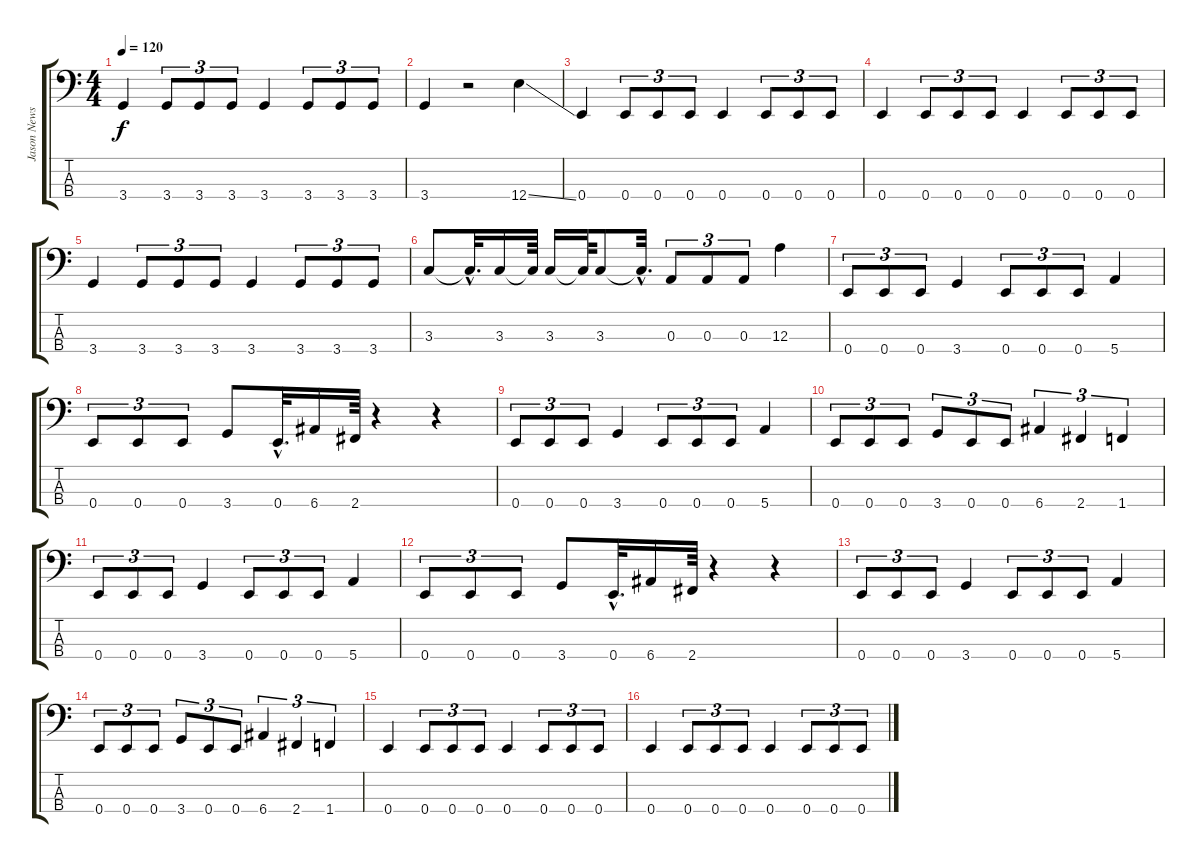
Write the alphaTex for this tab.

\track ("Jason Newsted" "Jason News") {instrument electricbasspick}
\staff {score tabs}
\tuning (G2 D2 A1 E1) {hide}
\ts (4 4)
\tempo 120
\clef f4
\ks c
3.4.4{dy f} 3.4.8{tu (3 2)} 3.4.8{tu (3 2)} 3.4.8{tu (3 2)} 3.4.4 3.4.8{tu (3 2)} 3.4.8{tu (3 2)} 3.4.8{tu (3 2)} |
3.4.4 r.2 12.4{ss}.4 |
0.4.4 0.4.8{tu (3 2)} 0.4.8{tu (3 2)} 0.4.8{tu (3 2)} 0.4.4 0.4.8{tu (3 2)} 0.4.8{tu (3 2)} 0.4.8{tu (3 2)} |
0.4.4 0.4.8{tu (3 2)} 0.4.8{tu (3 2)} 0.4.8{tu (3 2)} 0.4.4 0.4.8{tu (3 2)} 0.4.8{tu (3 2)} 0.4.8{tu (3 2)} |
3.4.4 3.4.8{tu (3 2)} 3.4.8{tu (3 2)} 3.4.8{tu (3 2)} 3.4.4 3.4.8{tu (3 2)} 3.4.8{tu (3 2)} 3.4.8{tu (3 2)} |
3.3.8 3.3{hac t}.32{d} 3.3.16 3.3{t}.64 3.3.16 3.3{t}.64 3.3.8 3.3{hac t}.32{d} 0.3.8{tu (3 2)} 0.3.8{tu (3 2)} 0.3.8{tu (3 2)} 12.3.4 |
0.4.8{tu (3 2)} 0.4.8{tu (3 2)} 0.4.8{tu (3 2)} 3.4.4 0.4.8{tu (3 2)} 0.4.8{tu (3 2)} 0.4.8{tu (3 2)} 5.4.4 |
0.4.8{tu (3 2)} 0.4.8{tu (3 2)} 0.4.8{tu (3 2)} 3.4.8 0.4{hac}.32{d} 6.4.16 2.4.64 r.4 r.4 |
0.4.8{tu (3 2)} 0.4.8{tu (3 2)} 0.4.8{tu (3 2)} 3.4.4 0.4.8{tu (3 2)} 0.4.8{tu (3 2)} 0.4.8{tu (3 2)} 5.4.4 |
0.4.8{tu (3 2)} 0.4.8{tu (3 2)} 0.4.8{tu (3 2)} 3.4.8{tu (3 2)} 0.4.8{tu (3 2)} 0.4.8{tu (3 2)} 6.4.4{tu (3 2)} 2.4.4{tu (3 2)} 1.4.4{tu (3 2)} |
0.4.8{tu (3 2)} 0.4.8{tu (3 2)} 0.4.8{tu (3 2)} 3.4.4 0.4.8{tu (3 2)} 0.4.8{tu (3 2)} 0.4.8{tu (3 2)} 5.4.4 |
0.4.8{tu (3 2)} 0.4.8{tu (3 2)} 0.4.8{tu (3 2)} 3.4.8 0.4{hac}.32{d} 6.4.16 2.4.64 r.4 r.4 |
0.4.8{tu (3 2)} 0.4.8{tu (3 2)} 0.4.8{tu (3 2)} 3.4.4 0.4.8{tu (3 2)} 0.4.8{tu (3 2)} 0.4.8{tu (3 2)} 5.4.4 |
0.4.8{tu (3 2)} 0.4.8{tu (3 2)} 0.4.8{tu (3 2)} 3.4.8{tu (3 2)} 0.4.8{tu (3 2)} 0.4.8{tu (3 2)} 6.4.4{tu (3 2)} 2.4.4{tu (3 2)} 1.4.4{tu (3 2)} |
0.4.4 0.4.8{tu (3 2)} 0.4.8{tu (3 2)} 0.4.8{tu (3 2)} 0.4.4 0.4.8{tu (3 2)} 0.4.8{tu (3 2)} 0.4.8{tu (3 2)} |
0.4.4 0.4.8{tu (3 2)} 0.4.8{tu (3 2)} 0.4.8{tu (3 2)} 0.4.4 0.4.8{tu (3 2)} 0.4.8{tu (3 2)} 0.4.8{tu (3 2)}
